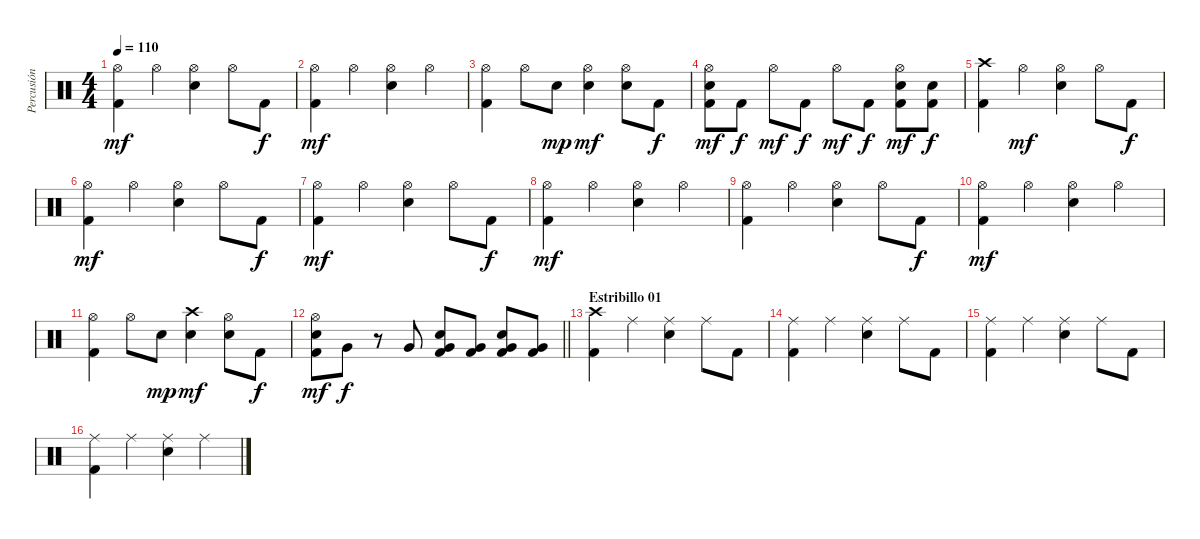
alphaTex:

\track ("Percusión" "Percusión") {instrument percussion}
\staff {score}
\articulation defaults
\ts (4 4)
\tempo 110
\clef neutral
\ks c
("Hi-Hat (open)" "Kick (hit) 2").4{dy mf} "Hi-Hat (open)".4 ("Hi-Hat (open)" "Electric Snare (hit)").4 "Hi-Hat (open)".8 "Kick (hit) 2".8{dy f} |
("Hi-Hat (open)" "Kick (hit) 2").4{dy mf} "Hi-Hat (open)".4 ("Hi-Hat (open)" "Electric Snare (hit)").4 "Hi-Hat (open)".4 |
("Hi-Hat (open)" "Kick (hit) 2").4 "Hi-Hat (open)".8 "Electric Snare (hit)".8{dy mp} ("Hi-Hat (open)" "Electric Snare (hit)").4{dy mf} ("Hi-Hat (open)" "Electric Snare (hit)").8 "Kick (hit) 2".8{dy f} |
("Hi-Hat (open)" "Electric Snare (hit)" "Kick (hit) 2").8{dy mf} "Kick (hit) 2".8{dy f} "Hi-Hat (open)".8{dy mf} "Kick (hit) 2".8{dy f} "Hi-Hat (open)".8{dy mf} "Kick (hit) 2".8{dy f} ("Hi-Hat (open)" "Electric Snare (hit)" "Kick (hit) 2").8{dy mf} ("Electric Snare (hit)" "Kick (hit) 2").8{dy f} |
("Crash high (hit)" "Kick (hit) 2").4 "Hi-Hat (open)".4{dy mf} ("Hi-Hat (open)" "Electric Snare (hit)").4 "Hi-Hat (open)".8 "Kick (hit) 2".8{dy f} |
("Hi-Hat (open)" "Kick (hit) 2").4{dy mf} "Hi-Hat (open)".4 ("Hi-Hat (open)" "Electric Snare (hit)").4 "Hi-Hat (open)".8 "Kick (hit) 2".8{dy f} |
("Hi-Hat (open)" "Kick (hit) 2").4{dy mf} "Hi-Hat (open)".4 ("Hi-Hat (open)" "Electric Snare (hit)").4 "Hi-Hat (open)".8 "Kick (hit) 2".8{dy f} |
("Hi-Hat (open)" "Kick (hit) 2").4{dy mf} "Hi-Hat (open)".4 ("Hi-Hat (open)" "Electric Snare (hit)").4 "Hi-Hat (open)".4 |
("Hi-Hat (open)" "Kick (hit) 2").4 "Hi-Hat (open)".4 ("Hi-Hat (open)" "Electric Snare (hit)").4 "Hi-Hat (open)".8 "Kick (hit) 2".8{dy f} |
("Hi-Hat (open)" "Kick (hit) 2").4{dy mf} "Hi-Hat (open)".4 ("Hi-Hat (open)" "Electric Snare (hit)").4 "Hi-Hat (open)".4 |
("Hi-Hat (open)" "Kick (hit) 2").4 "Hi-Hat (open)".8 "Electric Snare (hit)".8{dy mp} ("Crash high (hit)" "Electric Snare (hit)").4{dy mf} ("Hi-Hat (open)" "Electric Snare (hit)").8 "Kick (hit) 2".8{dy f} |
\barLineRight lightlight
("Hi-Hat (open)" "Electric Snare (hit)" "Kick (hit) 2").8{dy mf} "Very Low Tom (hit)".8{dy f} r.8 "Very Low Tom (hit)".8 ("Very Low Tom (hit)" "Electric Snare (hit)" "Kick (hit) 2").8 ("Very Low Tom (hit)" "Kick (hit) 2").8 ("Very Low Tom (hit)" "Electric Snare (hit)" "Kick (hit) 2").8 ("Very Low Tom (hit)" "Kick (hit) 2").8 |
\section ("" "Estribillo 01")
("Crash high (hit)" "Kick (hit) 2").4 "Ride (middle)".4 ("Ride (middle)" "Electric Snare (hit)").4 "Ride (middle)".8 "Kick (hit) 2".8 |
("Ride (middle)" "Kick (hit) 2").4 "Ride (middle)".4 ("Ride (middle)" "Electric Snare (hit)").4 "Ride (middle)".8 "Kick (hit) 2".8 |
("Ride (middle)" "Kick (hit) 2").4 "Ride (middle)".4 ("Ride (middle)" "Electric Snare (hit)").4 "Ride (middle)".8 "Kick (hit) 2".8 |
("Ride (middle)" "Kick (hit) 2").4 "Ride (middle)".4 ("Ride (middle)" "Electric Snare (hit)").4 "Ride (middle)".4
